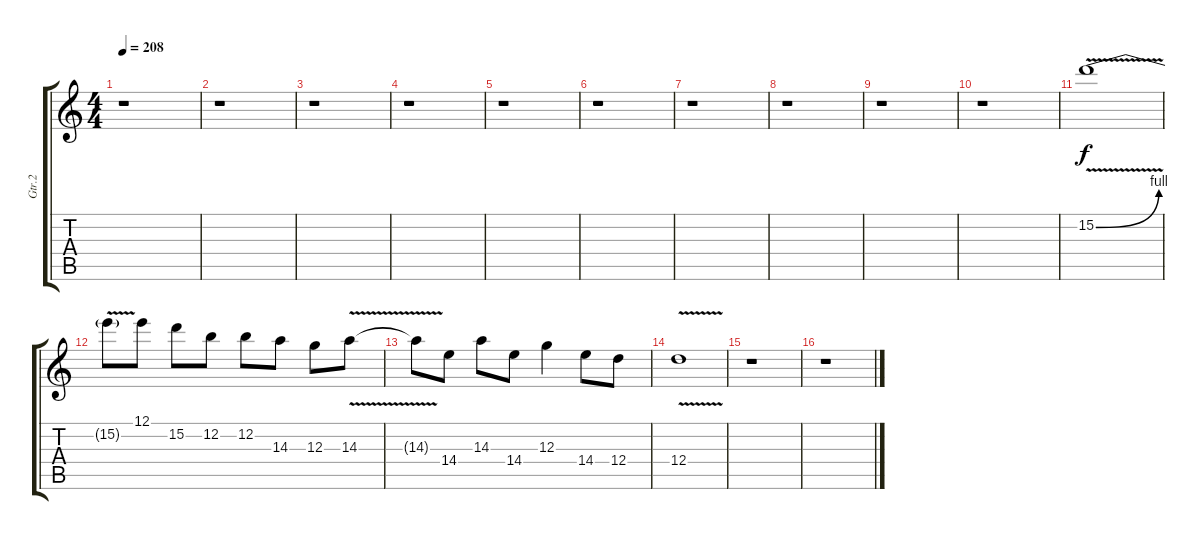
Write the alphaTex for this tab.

\track ("Gtr.2" "Gtr.2") {instrument distortionguitar}
\staff {score tabs}
\tuning (E4 B3 G3 D3 A2 E2) {hide}
\ts (4 4)
\tempo 208
\clef g2
\ks c
r.1{dy f} |
r.1 |
r.1 |
r.1 |
r.1 |
r.1 |
r.1 |
r.1 |
r.1 |
r.1 |
15.2{be (bend 0 0 60 4) v}.1 |
15.2{t}.8 12.1.8 15.2.8 12.2.8 12.2.8 14.3.8 12.3.8 14.3{v}.8 |
14.3{t}.8 14.4.8 14.3.8 14.4.8 12.3.4 14.4.8 12.4.8 |
12.4{v}.1 |
r.1 |
r.1
